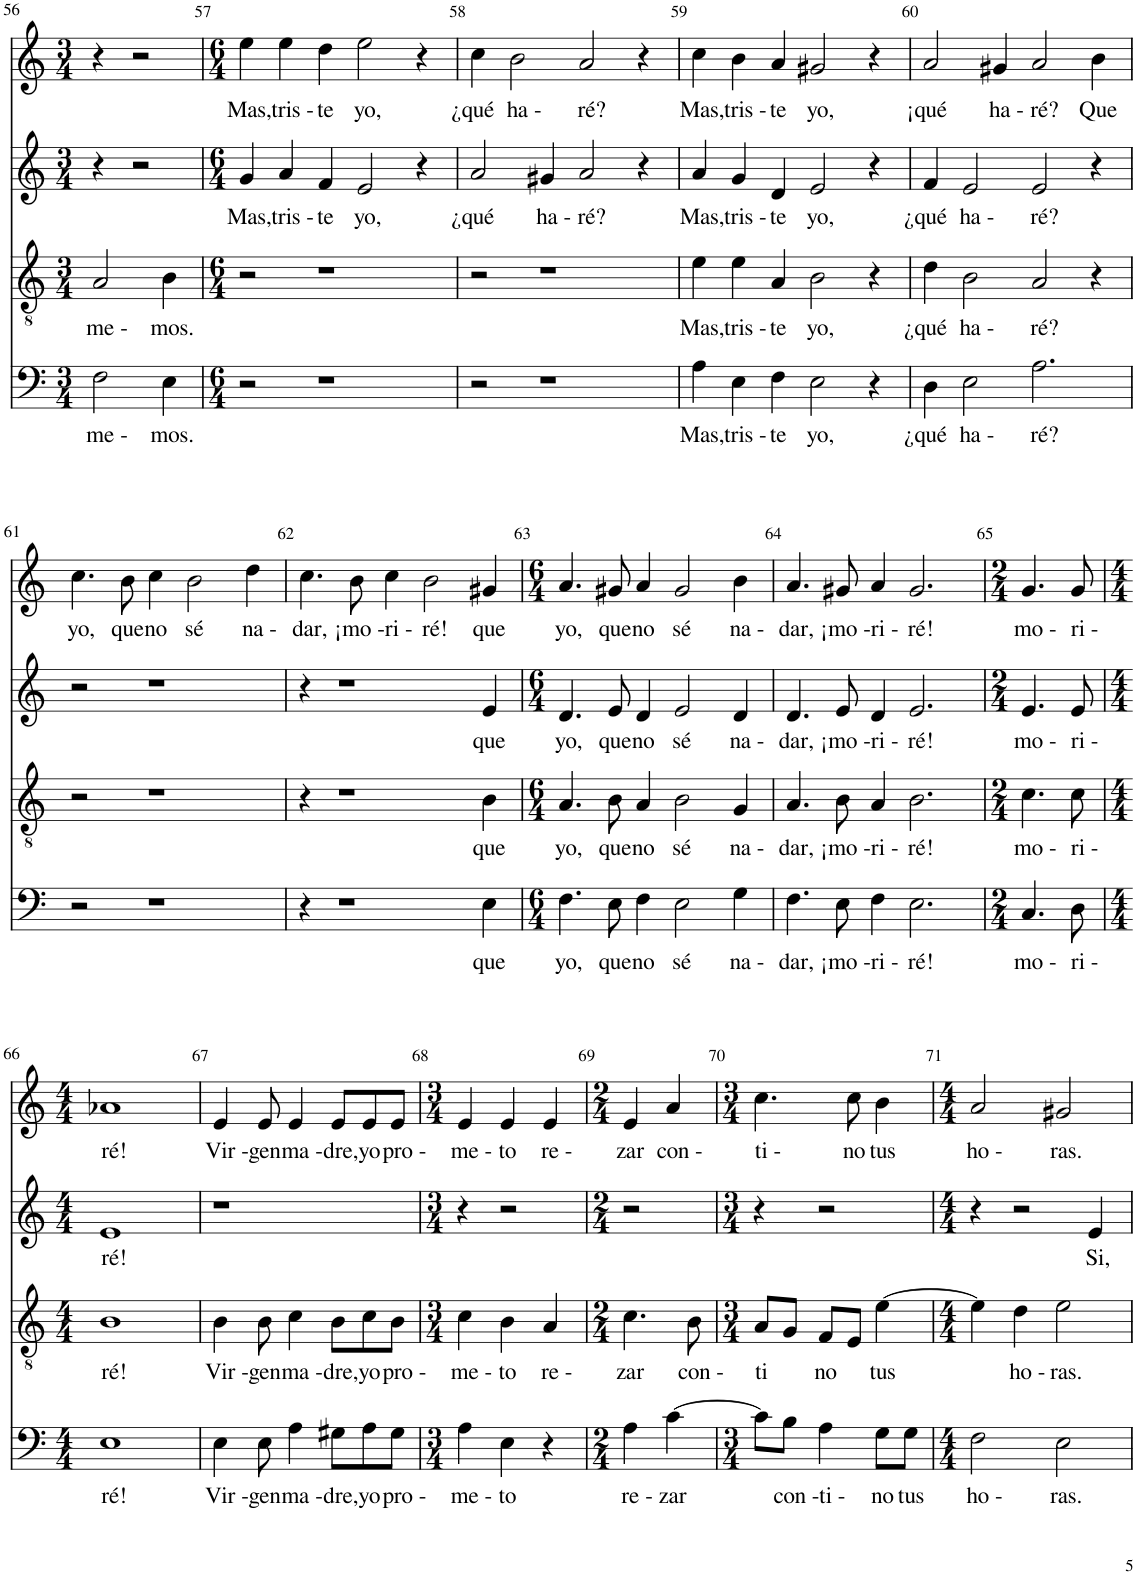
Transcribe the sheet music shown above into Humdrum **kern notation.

**kern	**text	**kern	**text	**kern	**text	**kern	**text
*part4	*part4	*part3	*part3	*part2	*part2	*part1	*part1
*staff4	*staff4	*staff3	*staff3	*staff2	*staff2	*staff1	*staff1
*I"Bass	*	*I"Tenor	*	*I"Alto	*	*I"Soprano	*
!!LO:PB:g=z
*clefF4	*	*clefGv2	*	*clefG2	*	*clefG2	*
*	*	*Trd4c7	*	*Trd4c7	*	*	*
*k[]	*	*k[]	*	*k[]	*	*k[]	*
*M3/4	*	*M3/4	*	*M3/4	*	*M3/4	*
=56	=56	=56	=56	=56	=56	=56	=56
!	!LO:LY:b	!	!LO:LY:b	!	!	!	!
2F\	me -	2A/	me -	4r	.	4r	.
.	.	.	.	2r	.	2r	.
!	!LO:LY:b	!	!LO:LY:b	!	!	!	!
4E\	mos.	4B\	mos.	.	.	.	.
=57	=57	=57	=57	=57	=57	=57	=57
*M6/4	*	*M6/4	*	*M6/4	*	*M6/4	*
!	!	!	!	!	!LO:LY:b	!	!LO:LY:b
2r	.	2r	.	4g/	Mas,	4ee\	Mas,
!	!	!	!	!	!LO:LY:b	!	!LO:LY:b
.	.	.	.	4a/	tris -	4ee\	tris -
!	!	!	!	!	!LO:LY:b	!	!LO:LY:b
1r	.	1r	.	4f/	te	4dd\	te
!	!	!	!	!	!LO:LY:b	!	!LO:LY:b
.	.	.	.	2e/	yo,	2ee\	yo,
.	.	.	.	4r	.	4r	.
=58	=58	=58	=58	=58	=58	=58	=58
!	!	!	!	!	!LO:LY:b	!	!LO:LY:b
2r	.	2r	.	2a/	¿qué	4cc\	¿qué
!	!	!	!	!	!	!	!LO:LY:b
.	.	.	.	.	.	2b\	ha -
!	!	!	!	!	!LO:LY:b	!	!
1r	.	1r	.	4g#X/	ha -	.	.
!	!	!	!	!	!LO:LY:b	!	!LO:LY:b
.	.	.	.	2a/	ré?	2a/	ré?
.	.	.	.	4r	.	4r	.
=59	=59	=59	=59	=59	=59	=59	=59
!	!LO:LY:b	!	!LO:LY:b	!	!LO:LY:b	!	!LO:LY:b
4A\	Mas,	4e\	Mas,	4a/	Mas,	4cc\	Mas,
!	!LO:LY:b	!	!LO:LY:b	!	!LO:LY:b	!	!LO:LY:b
4E\	tris -	4e\	tris -	4g/	tris -	4b\	tris -
!	!LO:LY:b	!	!LO:LY:b	!	!LO:LY:b	!	!LO:LY:b
4F\	te	4A/	te	4d/	te	4a/	te
!	!LO:LY:b	!	!LO:LY:b	!	!LO:LY:b	!	!LO:LY:b
2E\	yo,	2B\	yo,	2e/	yo,	2g#X/	yo,
4r	.	4r	.	4r	.	4r	.
=60	=60	=60	=60	=60	=60	=60	=60
!	!LO:LY:b	!	!LO:LY:b	!	!LO:LY:b	!	!LO:LY:b
4D\	¿qué	4d\	¿qué	4f/	¿qué	2a/	¡qué
!	!LO:LY:b	!	!LO:LY:b	!	!LO:LY:b	!	!
2E\	ha -	2B\	ha -	2e/	ha -	.	.
!	!	!	!	!	!	!	!LO:LY:b
.	.	.	.	.	.	4g#X/	ha -
!	!LO:LY:b	!	!LO:LY:b	!	!LO:LY:b	!	!LO:LY:b
2.A\	ré?	2A/	ré?	2e/	ré?	2a/	ré?
!	!	!	!	!	!	!	!LO:LY:b
.	.	4r	.	4r	.	4b\	Que
!!LO:LB:g=z
=61	=61	=61	=61	=61	=61	=61	=61
!	!	!	!	!	!	!	!LO:LY:b
2r	.	2r	.	2r	.	4.cc\	yo,
!	!	!	!	!	!	!	!LO:LY:b
.	.	.	.	.	.	8b\	que
!	!	!	!	!	!	!	!LO:LY:b
1r	.	1r	.	1r	.	4cc\	no
!	!	!	!	!	!	!	!LO:LY:b
.	.	.	.	.	.	2b\	sé
!	!	!	!	!	!	!	!LO:LY:b
.	.	.	.	.	.	4dd\	na -
=62	=62	=62	=62	=62	=62	=62	=62
!	!	!	!	!	!	!	!LO:LY:b
4r	.	4r	.	4r	.	4.cc\	dar,
1r	.	1r	.	1r	.	.	.
!	!	!	!	!	!	!	!LO:LY:b
.	.	.	.	.	.	8b\	¡mo -
!	!	!	!	!	!	!	!LO:LY:b
.	.	.	.	.	.	4cc\	ri -
!	!	!	!	!	!	!	!LO:LY:b
.	.	.	.	.	.	2b\	ré!
!	!LO:LY:b	!	!LO:LY:b	!	!LO:LY:b	!	!LO:LY:b
4E\	que	4B\	que	4e/	que	4g#X/	que
=63	=63	=63	=63	=63	=63	=63	=63
*M6/4	*	*M6/4	*	*M6/4	*	*M6/4	*
!	!LO:LY:b	!	!LO:LY:b	!	!LO:LY:b	!	!LO:LY:b
4.F\	yo,	4.A/	yo,	4.d/	yo,	4.a/	yo,
!	!LO:LY:b	!	!LO:LY:b	!	!LO:LY:b	!	!LO:LY:b
8E\	que	8B\	que	8e/	que	8g#X/	que
!	!LO:LY:b	!	!LO:LY:b	!	!LO:LY:b	!	!LO:LY:b
4F\	no	4A/	no	4d/	no	4a/	no
!	!LO:LY:b	!	!LO:LY:b	!	!LO:LY:b	!	!LO:LY:b
2E\	sé	2B\	sé	2e/	sé	2g#/	sé
!	!LO:LY:b	!	!LO:LY:b	!	!LO:LY:b	!	!LO:LY:b
4G\	na -	4G/	na -	4d/	na -	4b\	na -
=64	=64	=64	=64	=64	=64	=64	=64
!	!LO:LY:b	!	!LO:LY:b	!	!LO:LY:b	!	!LO:LY:b
4.F\	dar,	4.A/	dar,	4.d/	dar,	4.a/	dar,
!	!LO:LY:b	!	!LO:LY:b	!	!LO:LY:b	!	!LO:LY:b
8E\	¡mo -	8B\	¡mo -	8e/	¡mo -	8g#X/	¡mo -
!	!LO:LY:b	!	!LO:LY:b	!	!LO:LY:b	!	!LO:LY:b
4F\	ri -	4A/	ri -	4d/	ri -	4a/	ri -
!	!LO:LY:b	!	!LO:LY:b	!	!LO:LY:b	!	!LO:LY:b
2.E\	ré!	2.B\	ré!	2.e/	ré!	2.g#/	ré!
=65	=65	=65	=65	=65	=65	=65	=65
*M2/4	*	*M2/4	*	*M2/4	*	*M2/4	*
!	!LO:LY:b	!	!LO:LY:b	!	!LO:LY:b	!	!LO:LY:b
4.C/	mo -	4.c\	mo -	4.e/	mo -	4.g/	mo -
!	!LO:LY:b	!	!LO:LY:b	!	!LO:LY:b	!	!LO:LY:b
8D\	ri -	8c\	ri -	8e/	ri -	8g/	ri -
!!LO:LB:g=z
=66	=66	=66	=66	=66	=66	=66	=66
*M4/4	*	*M4/4	*	*M4/4	*	*M4/4	*
!	!LO:LY:b	!	!LO:LY:b	!	!LO:LY:b	!	!LO:LY:b
1E	ré!	1B	ré!	1e	ré!	1a-X	ré!
=67	=67	=67	=67	=67	=67	=67	=67
!	!LO:LY:b	!	!LO:LY:b	!	!	!	!LO:LY:b
4E\	Vir -	4B\	Vir -	1r	.	4e/	Vir -
!	!LO:LY:b	!	!LO:LY:b	!	!	!	!LO:LY:b
8E\	gen	8B\	gen	.	.	8e/	gen
!	!LO:LY:b	!	!LO:LY:b	!	!	!	!LO:LY:b
4A\	ma -	4c\	ma -	.	.	4e/	ma -
!	!LO:LY:b	!	!LO:LY:b	!	!	!	!LO:LY:b
8G#X\L	dre,	8B\L	dre,	.	.	8e/L	dre,
!	!LO:LY:b	!	!LO:LY:b	!	!	!	!LO:LY:b
8A\	yo	8c\	yo	.	.	8e/	yo
!	!LO:LY:b	!	!LO:LY:b	!	!	!	!LO:LY:b
8G#\J	pro -	8B\J	pro -	.	.	8e/J	pro -
=68	=68	=68	=68	=68	=68	=68	=68
*M3/4	*	*M3/4	*	*M3/4	*	*M3/4	*
!	!LO:LY:b	!	!LO:LY:b	!	!	!	!LO:LY:b
4A\	me -	4c\	me -	4r	.	4e/	me -
!	!LO:LY:b	!	!LO:LY:b	!	!	!	!LO:LY:b
4E\	to	4B\	to	2r	.	4e/	to
!	!	!	!LO:LY:b	!	!	!	!LO:LY:b
4r	.	4A/	re -	.	.	4e/	re -
=69	=69	=69	=69	=69	=69	=69	=69
*M2/4	*	*M2/4	*	*M2/4	*	*M2/4	*
!	!LO:LY:b	!	!LO:LY:b	!	!	!	!LO:LY:b
4A\	re -	4.c\	zar	2r	.	4e/	zar
!	!LO:LY:b	!	!	!	!	!	!LO:LY:b
[4c\	zar	.	.	.	.	4a/	con -
!	!	!	!LO:LY:b	!	!	!	!
.	.	8B\	con -	.	.	.	.
=70	=70	=70	=70	=70	=70	=70	=70
*M3/4	*	*M3/4	*	*M3/4	*	*M3/4	*
!	!	!	!LO:LY:b	!	!	!	!LO:LY:b
8c\L]	.	8A/L	ti	4r	.	4.cc\	ti -
!	!LO:LY:b	!	!	!	!	!	!
8B\J	con -	8G/J	.	.	.	.	.
!	!LO:LY:b	!	!LO:LY:b	!	!	!	!
4A\	ti -	8F/L	no	2r	.	.	.
!	!	!	!	!	!	!	!LO:LY:b
.	.	8E/J	.	.	.	8cc\	no
!	!LO:LY:b	!	!LO:LY:b	!	!	!	!LO:LY:b
8G\L	no	[4e\	tus	.	.	4b\	tus
!	!LO:LY:b	!	!	!	!	!	!
8G\J	tus	.	.	.	.	.	.
=71	=71	=71	=71	=71	=71	=71	=71
*M4/4	*	*M4/4	*	*M4/4	*	*M4/4	*
!	!LO:LY:b	!	!	!	!	!	!LO:LY:b
2F\	ho -	4e\]	.	4r	.	2a/	ho -
!	!	!	!LO:LY:b	!	!	!	!
.	.	4d\	ho -	2r	.	.	.
!	!LO:LY:b	!	!LO:LY:b	!	!	!	!LO:LY:b
2E\	ras.	2e\	ras.	.	.	2g#X/	ras.
!	!	!	!	!	!LO:LY:b	!	!
.	.	.	.	4e/	Si,	.	.
=	=	=	=	=	=	=	=
*-	*-	*-	*-	*-	*-	*-	*-
